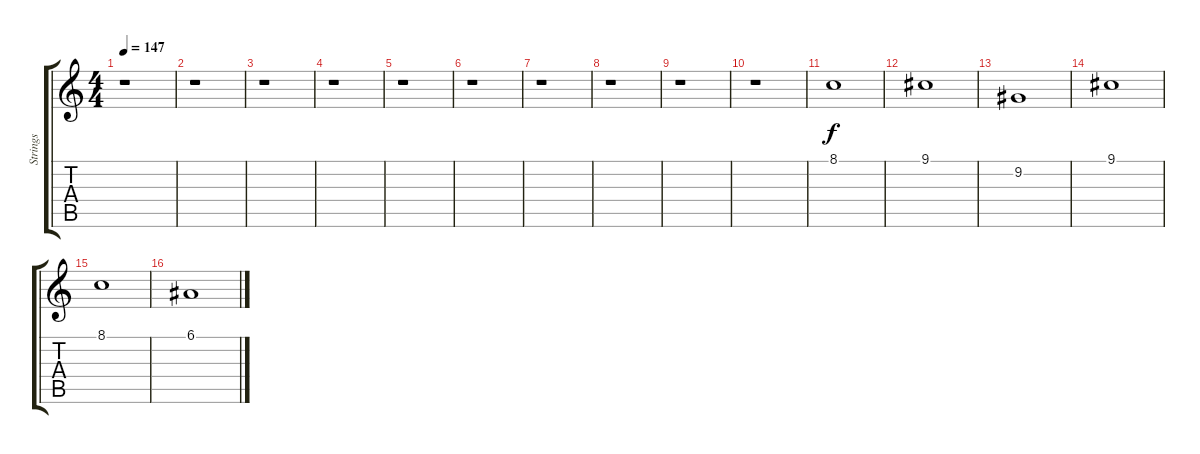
\track ("Strings" "Strings") {instrument stringensemble1}
\staff {score tabs}
\tuning (E4 B3 G3 D3 A2 D2) {hide}
\ts (4 4)
\tempo 147
\clef g2
\ks c
r.1{dy ppp} |
r.1 |
r.1 |
r.1 |
r.1 |
r.1 |
r.1 |
r.1 |
r.1 |
r.1 |
8.1.1{dy f} |
9.1.1 |
9.2.1 |
9.1.1 |
8.1.1 |
6.1.1
